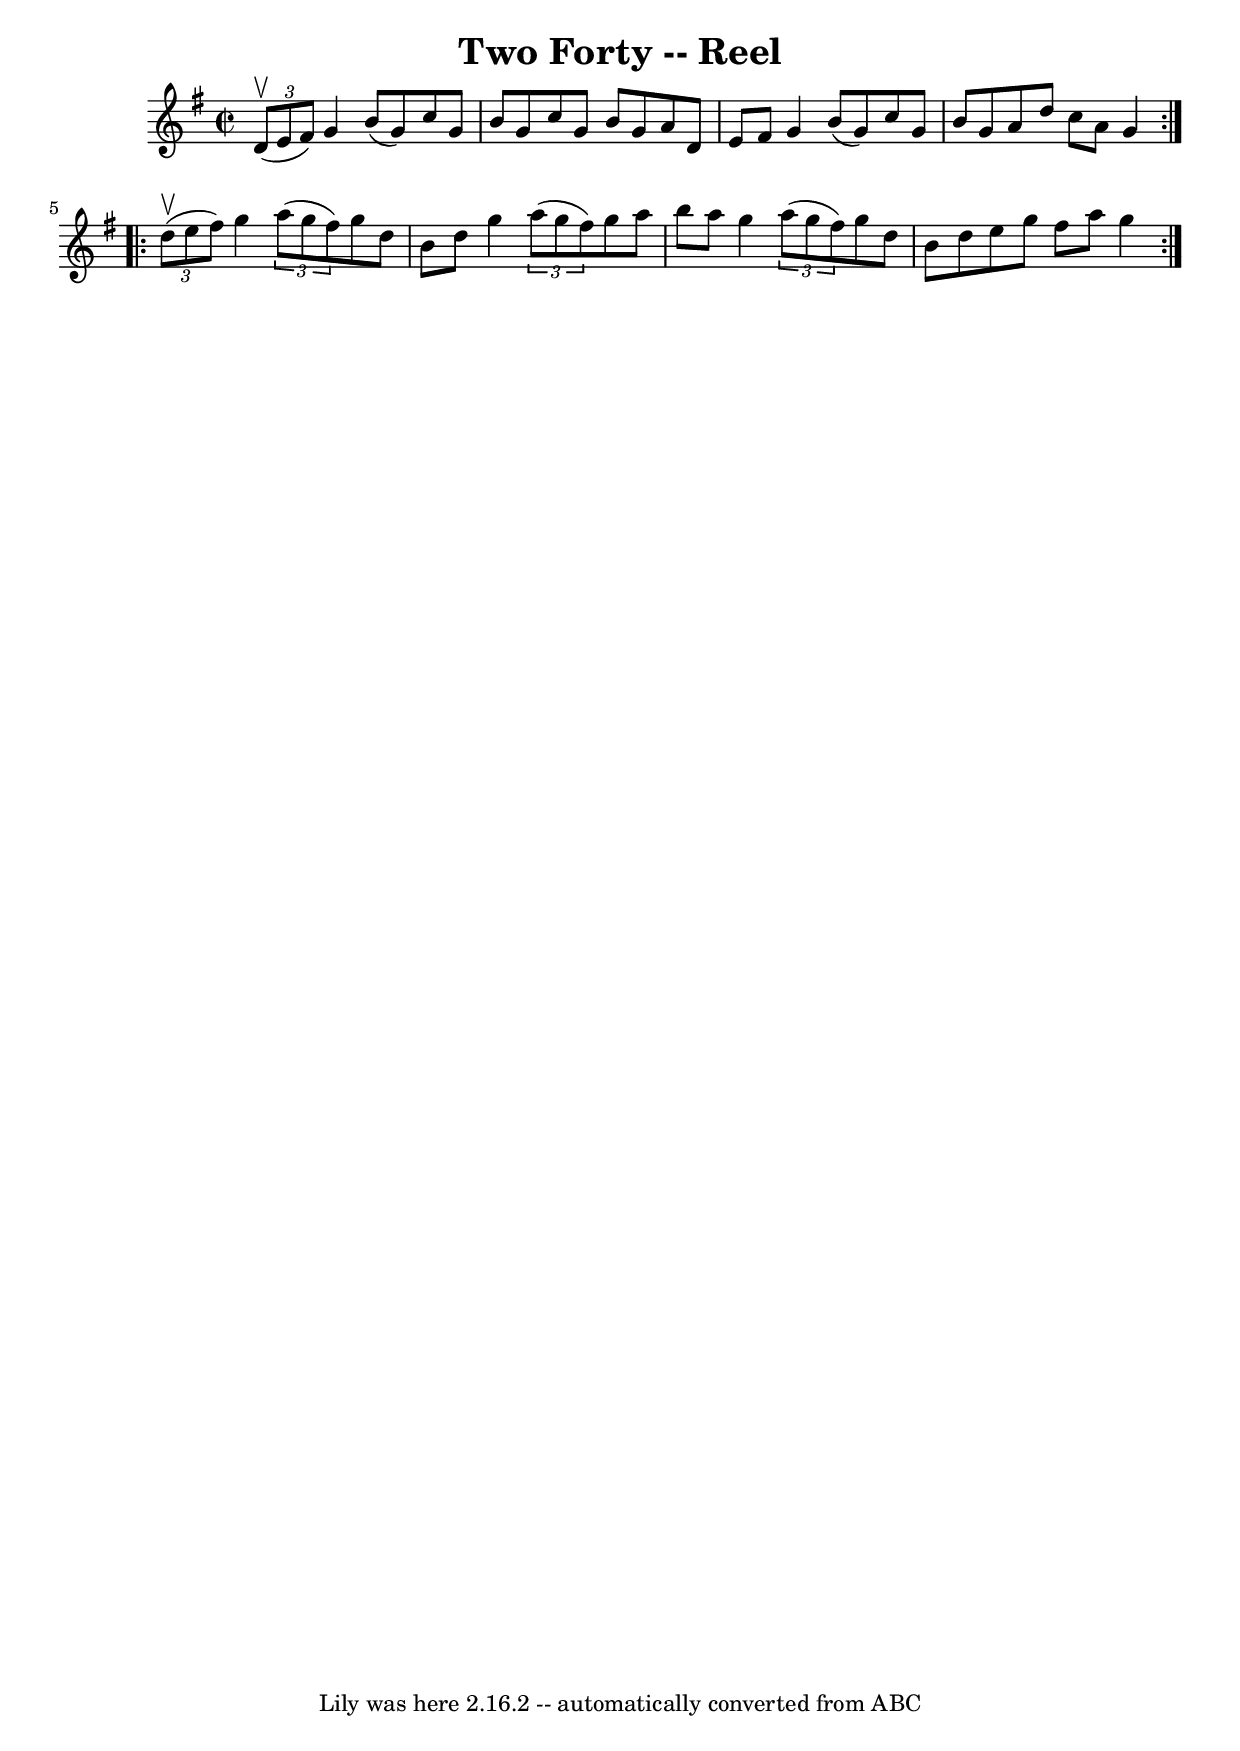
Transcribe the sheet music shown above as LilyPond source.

\version "2.16.2"
\include "Mammoth.ily"
\header {
	%% book = "Ryan's Mammoth Collection"
	crossRefNumber = "1"
	footnotes = "\\\\148"
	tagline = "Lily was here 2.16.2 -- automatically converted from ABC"
	title = "Two Forty -- Reel"
}
voicedefault =  {


\repeat volta 2 {
\override Staff.TimeSignature #'style = #'C
 \time 2/2 
\key g \major   \times 2/3 { d'8^\upbow(e'8 fis'8) } 
|
 g'4 b'8 (g'8) c''8 g'8 b'8 g'8    |
   
c''8 g'8 b'8 g'8 a'8 d'8 e'8 fis'8    |
 g'4    
b'8 (g'8) c''8 g'8 b'8 g'8    |
 a'8 d''8 c''8   
 a'8 g'4    } \repeat volta 2 {     \times 2/3 { d''8^\upbow(e''8    
fis''8) } |
 g''4    \times 2/3 { a''8 (g''8 fis''8) }   
g''8 d''8 b'8 d''8    |
 g''4    \times 2/3 { a''8 (g''8  
 fis''8) } g''8 a''8 b''8 a''8    |
 g''4    
\times 2/3 { a''8 (g''8 fis''8) } g''8 d''8 b'8 d''8    
|
 e''8 g''8 fis''8 a''8 g''4    }   
}

\score{
    <<

	\context Staff="default"
	{
	    \voicedefault 
	}

    >>
	\layout {
	}
	\midi {}
}
